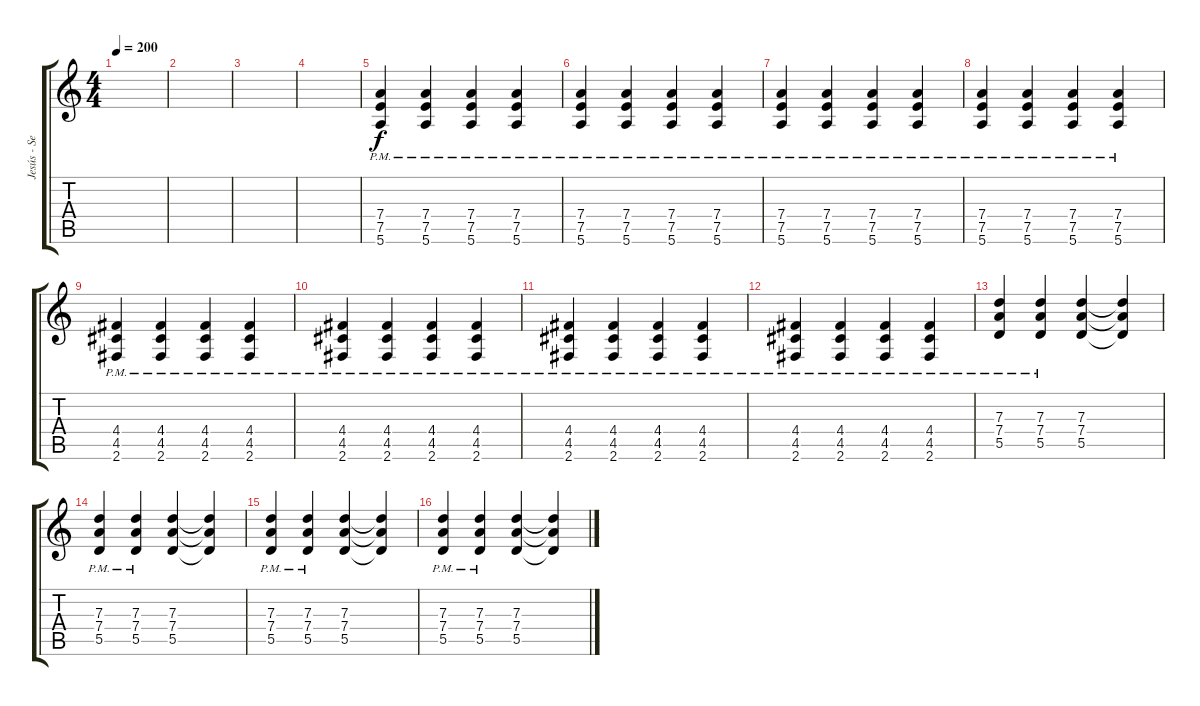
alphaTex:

\track ("Jesús - Segunda Guitarra" "Jesús - Se") {instrument overdrivenguitar}
\staff {score tabs}
\tuning (E4 B3 G3 D3 A2 E2) {hide}
\ts (4 4)
\tempo 200
\clef g2
\ks c
|
|
|
|
(7.4{pm} 7.5{pm} 5.6{pm}).4 (7.4{pm} 7.5{pm} 5.6{pm}).4 (7.4{pm} 7.5{pm} 5.6{pm}).4 (7.4{pm} 7.5{pm} 5.6{pm}).4 |
(7.4{pm} 7.5{pm} 5.6{pm}).4 (7.4{pm} 7.5{pm} 5.6{pm}).4 (7.4{pm} 7.5{pm} 5.6{pm}).4 (7.4{pm} 7.5{pm} 5.6{pm}).4 |
(7.4{pm} 7.5{pm} 5.6{pm}).4 (7.4{pm} 7.5{pm} 5.6{pm}).4 (7.4{pm} 7.5{pm} 5.6{pm}).4 (7.4{pm} 7.5{pm} 5.6{pm}).4 |
(7.4{pm} 7.5{pm} 5.6{pm}).4 (7.4{pm} 7.5{pm} 5.6{pm}).4 (7.4{pm} 7.5{pm} 5.6{pm}).4 (7.4{pm} 7.5{pm} 5.6{pm}).4 |
(4.4{pm} 4.5{pm} 2.6{pm}).4 (4.4{pm} 4.5{pm} 2.6{pm}).4 (4.4{pm} 4.5{pm} 2.6{pm}).4 (4.4{pm} 4.5{pm} 2.6{pm}).4 |
(4.4{pm} 4.5{pm} 2.6{pm}).4 (4.4{pm} 4.5{pm} 2.6{pm}).4 (4.4{pm} 4.5{pm} 2.6{pm}).4 (4.4{pm} 4.5{pm} 2.6{pm}).4 |
(4.4{pm} 4.5{pm} 2.6{pm}).4 (4.4{pm} 4.5{pm} 2.6{pm}).4 (4.4{pm} 4.5{pm} 2.6{pm}).4 (4.4{pm} 4.5{pm} 2.6{pm}).4 |
(4.4{pm} 4.5{pm} 2.6{pm}).4 (4.4{pm} 4.5{pm} 2.6{pm}).4 (4.4{pm} 4.5{pm} 2.6{pm}).4 (4.4{pm} 4.5{pm} 2.6{pm}).4 |
(7.3{pm} 7.4{pm} 5.5{pm}).4 (7.3{pm} 7.4{pm} 5.5{pm}).4 (7.3 7.4 5.5).4 (7.3{t} 7.4{t} 5.5{t}).4 |
(7.3{pm} 7.4{pm} 5.5{pm}).4 (7.3{pm} 7.4{pm} 5.5{pm}).4 (7.3 7.4 5.5).4 (7.3{t} 7.4{t} 5.5{t}).4 |
(7.3{pm} 7.4{pm} 5.5{pm}).4 (7.3{pm} 7.4{pm} 5.5{pm}).4 (7.3 7.4 5.5).4 (7.3{t} 7.4{t} 5.5{t}).4 |
(7.3{pm} 7.4{pm} 5.5{pm}).4 (7.3{pm} 7.4{pm} 5.5{pm}).4 (7.3 7.4 5.5).4 (7.3{t} 7.4{t} 5.5{t}).4
